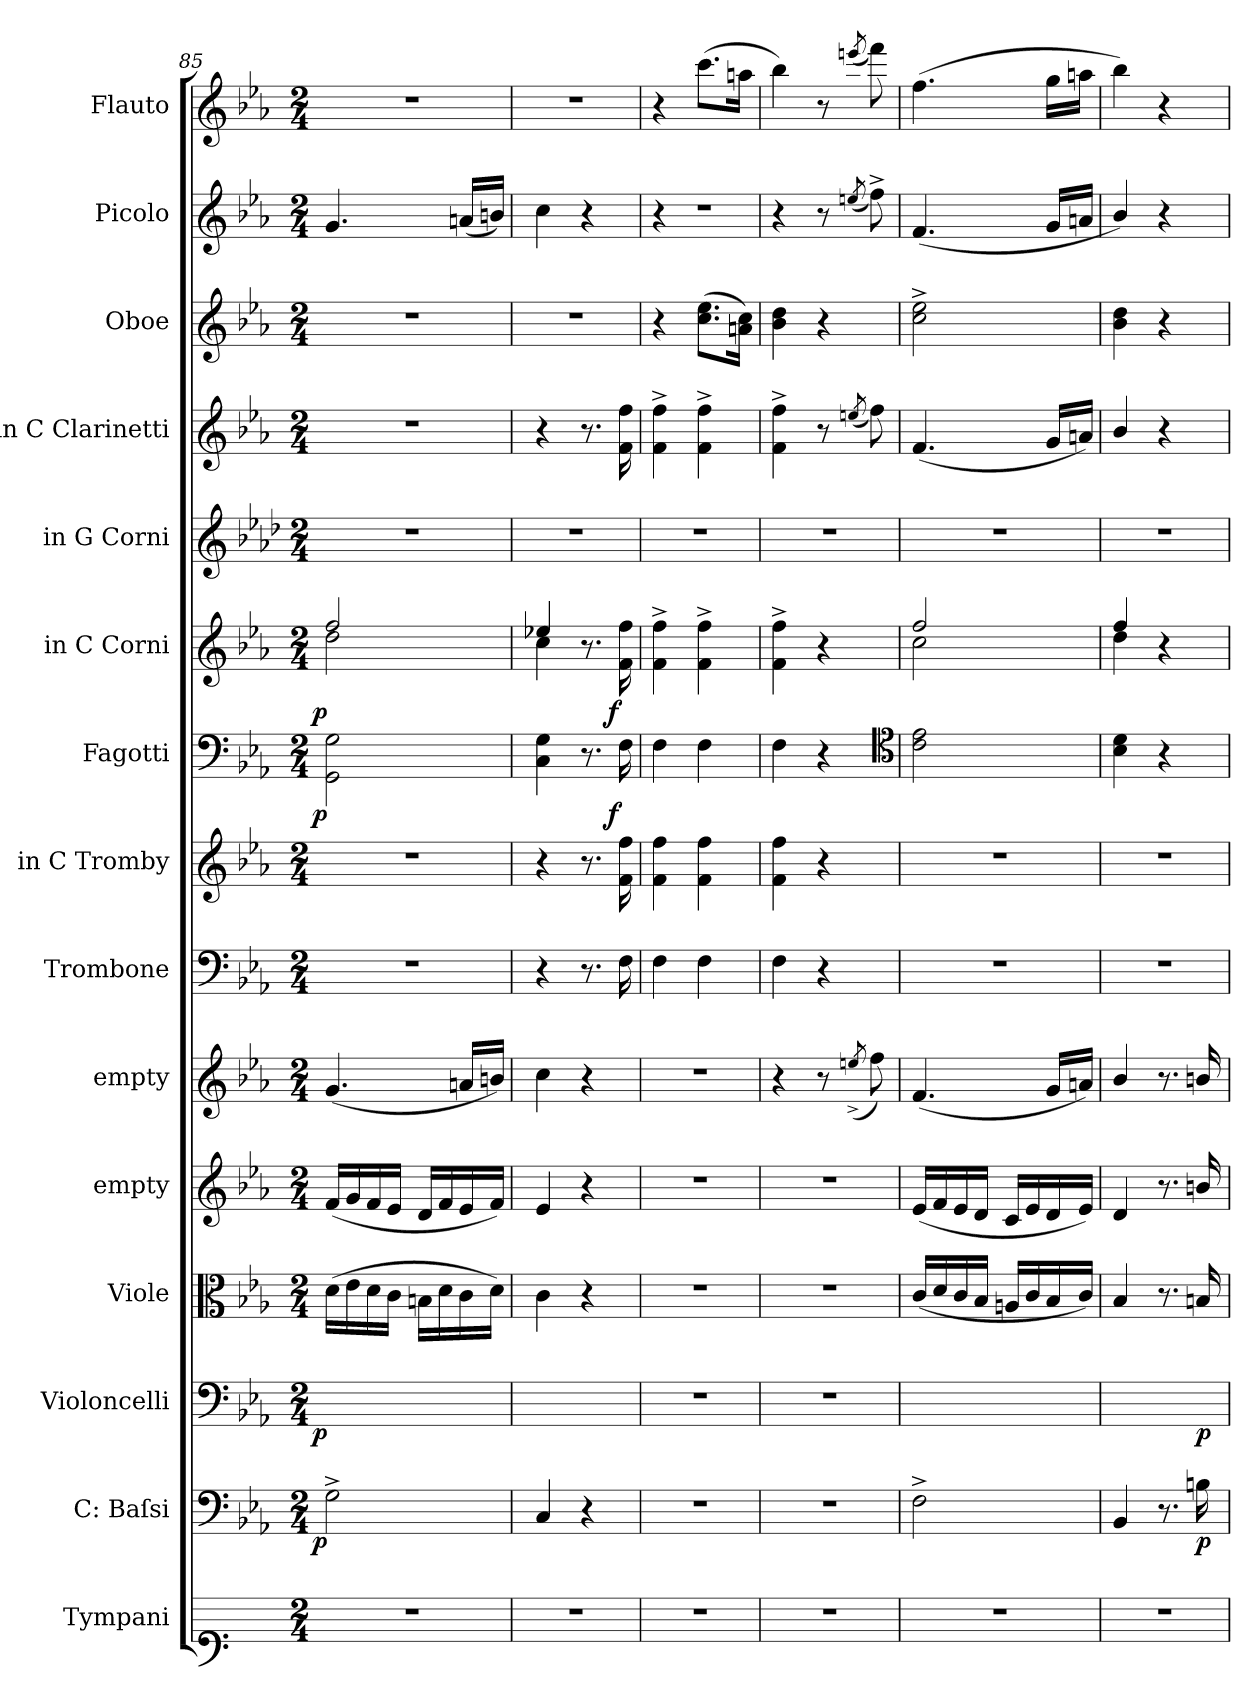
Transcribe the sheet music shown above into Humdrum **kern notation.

**kern	**kern	**dynam	**kern	**dynam	**kern	**kern	**kern	**kern	**kern	**kern	**dynam	**kern	**dynam	**kern	**kern	**kern	**kern	**kern
*part15	*part14	*part14	*part13	*part13	*part12	*part11	*part10	*part9	*part8	*part7	*part7	*part6	*part6	*part5	*part4	*part3	*part2	*part1
*staff15	*staff14	*staff14	*staff13	*staff13	*staff12	*staff11	*staff10	*staff9	*staff8	*staff7	*staff7	*staff6	*staff6	*staff5	*staff4	*staff3	*staff2	*staff1
*I"Tympani	*I"C: Baſsi	*	*I"Violoncelli	*	*I"Viole	*I"empty	*I"empty	*I"Trombone	*I"in C Tromby	*I"Fagotti	*	*I"in C Corni	*	*I"in G Corni	*I"in C Clarinetti	*I"Oboe	*I"Picolo	*I"Flauto
*	*I'cb	*	*I'vlc	*	*	*	*	*I'trb	*	*I'fag	*	*	*	*	*	*I'ob	*	*I'fl
*clefF1	*clefF4	*	*clefF4	*	*clefC3	*clefG2	*clefG2	*clefF4	*clefG2	*clefF4	*	*clefG2	*	*clefG2	*clefG2	*clefG2	*clefG2	*clefG2
*	*	*	*	*	*	*	*	*	*	*	*	*	*	*ITrd3c5	*	*	*	*
*k[]	*k[b-e-a-]	*	*k[b-e-a-]	*	*k[b-e-a-]	*k[b-e-a-]	*k[b-e-a-]	*k[b-e-a-]	*k[b-e-a-]	*k[b-e-a-]	*	*k[b-e-a-]	*	*k[b-e-a-]	*k[b-e-a-]	*k[b-e-a-]	*k[b-e-a-]	*k[b-e-a-]
*M2/4	*M2/4	*	*M2/4	*	*M2/4	*M2/4	*M2/4	*M2/4	*M2/4	*M2/4	*	*M2/4	*	*M2/4	*M2/4	*M2/4	*M2/4	*M2/4
=85	=85	=85	=85	=85	=85	=85	=85	=85	=85	=85	=85	=85	=85	=85	=85	=85	=85	=85
*	*	*	*	*	*	*	*	*	*	*	*	*^	*	*	*	*	*	*
!	!	!LO:DY:rj	!	!LO:DY:rj	!	!	!	!	!	!	!LO:DY:rj	!	!	!LO:DY:rj	!	!	!	!	!
2r	2G^\	p	2G^\yy	p	(16d\LL	(16f/LL	(4.g/	2r	2r	2GG\ 2G\	p	2ff/	2dd\	p	2r	2r	2r	4.g/	2r
.	.	.	.	.	16e-\	16g/	.	.	.	.	.	.	.	.	.	.	.	.	.
.	.	.	.	.	16d\	16f/	.	.	.	.	.	.	.	.	.	.	.	.	.
.	.	.	.	.	16c\JJ	16e-/JJ	.	.	.	.	.	.	.	.	.	.	.	.	.
.	.	.	.	.	16Bn\LL	16d/LL	.	.	.	.	.	.	.	.	.	.	.	.	.
.	.	.	.	.	16d\	16f/	.	.	.	.	.	.	.	.	.	.	.	.	.
.	.	.	.	.	16c\	16e-/	16an/LL	.	.	.	.	.	.	.	.	.	.	(16an/LL	.
.	.	.	.	.	16d\JJ)	16f/JJ)	16bn/JJ)	.	.	.	.	.	.	.	.	.	.	16bn/JJ)	.
=86	=86	=86	=86	=86	=86	=86	=86	=86	=86	=86	=86	=86	=86	=86	=86	=86	=86	=86	=86
2r	4C/	.	4C/yy	.	4c\	4e-/	4cc\	4r	4r	4C\ 4G\	.	4ee-X/	4cc\	.	2r	4r	2r	4cc\	2r
.	4r	.	4ryy	.	4r	4r	4r	8.r	8.r	8.r	.	8.r	8.ryy	.	.	8.r	.	4r	.
!	!	!	!	!	!	!	!	!	!	!	!LO:DY:rj	!	!	!LO:DY:rj	!	!	!	!	!
.	.	.	.	.	.	.	.	16F\	16f\ 16ff\	16F\	f	16f\ 16ff\	16ryy	f	.	16f\ 16ff\	.	.	.
*	*	*	*	*	*	*	*	*	*	*	*	*v	*v	*	*	*	*	*	*
=87	=87	=87	=87	=87	=87	=87	=87	=87	=87	=87	=87	=87	=87	=87	=87	=87	=87	=87
2r	2r	.	2r	.	2r	2r	2r	4F\	4f\ 4ff\	4F\	.	4f^<\ 4ff^<\	.	2r	4f^<\ 4ff^<\	4r	4r	4r
!	!	!	!	!	!	!	!	!	!	!	!	!	!	!	!	!	!LO:N:vis=1	!
.	.	.	.	.	.	.	.	4F\	4f\ 4ff\	4F\	.	4f^<\ 4ff^<\	.	.	4f^<\ 4ff^<\	(8.cc\ 8.ee-\L	4r	(8.ccc\L
.	.	.	.	.	.	.	.	.	.	.	.	.	.	.	.	16an\ 16cc\Jk)	.	16aan\Jk
=88	=88	=88	=88	=88	=88	=88	=88	=88	=88	=88	=88	=88	=88	=88	=88	=88	=88	=88
2r	2r	.	2r	.	2r	2r	4r	4F\	4f\ 4ff\	4F\	.	4f^<\ 4ff^<\	.	2r	4f^<\ 4ff^<\	4b-\ 4dd\	4r	4bb-\)
.	.	.	.	.	.	.	8r	4r	4r	4r	.	4r	.	.	8r	4r	8r	8r
.	.	.	.	.	.	.	(8qeen^</	.	.	.	.	.	.	.	(8qeen/	.	(8qeen/	(8qeeen/
.	.	.	.	.	.	.	8ff\)	.	.	.	.	.	.	.	8ff\)	.	8ff^<\)	8fff\)
*	*	*	*	*	*	*	*	*	*	*clefC4	*	*	*	*	*	*	*	*
=89	=89	=89	=89	=89	=89	=89	=89	=89	=89	=89	=89	=89	=89	=89	=89	=89	=89	=89
*	*	*	*	*	*	*	*	*	*	*	*	*^	*	*	*	*	*	*
2r	2F^<\	.	2F^<\yy	.	(16c/LL	(16e-/LL	(4.f/	2r	2r	2c\ 2e-\	.	2ff/	2cc\	.	2r	(4.f/	2cc^<\ 2ee-^<\	(4.f/	(4.ff\
.	.	.	.	.	16d/	16f/	.	.	.	.	.	.	.	.	.	.	.	.	.
.	.	.	.	.	16c/	16e-/	.	.	.	.	.	.	.	.	.	.	.	.	.
.	.	.	.	.	16B-/JJ	16d/JJ	.	.	.	.	.	.	.	.	.	.	.	.	.
.	.	.	.	.	16An/LL	16c/LL	.	.	.	.	.	.	.	.	.	.	.	.	.
.	.	.	.	.	16c/	16e-/	.	.	.	.	.	.	.	.	.	.	.	.	.
.	.	.	.	.	16B-/	16d/	16g/LL	.	.	.	.	.	.	.	.	16g/LL	.	16g/LL	16gg\LL
.	.	.	.	.	16c/JJ)	16e-/JJ)	16an/JJ)	.	.	.	.	.	.	.	.	16an/JJ)	.	16an/JJ	16aan\JJ
=90	=90	=90	=90	=90	=90	=90	=90	=90	=90	=90	=90	=90	=90	=90	=90	=90	=90	=90	=90
2r	4BB-/	.	4BB-/yy	.	4B-/	4d/	4b-/	2r	2r	4B-\ 4d\	.	4ff/	4dd\	.	2r	4b-/	4b-\ 4dd\	4b-/)	4bb-\)
.	8.r	.	8.ryy	.	8.r	8.r	8.r	.	.	4r	.	4r	4ryy	.	.	4r	4r	4r	4r
.	16Bn\	p	16Bn\yy	p	16Bn/	16bn/	16bn/	.	.	.	.	.	.	.	.	.	.	.	.
*	*	*	*	*	*	*	*	*	*	*	*	*v	*v	*	*	*	*	*	*
=	=	=	=	=	=	=	=	=	=	=	=	=	=	=	=	=	=	=
*-	*-	*-	*-	*-	*-	*-	*-	*-	*-	*-	*-	*-	*-	*-	*-	*-	*-	*-
